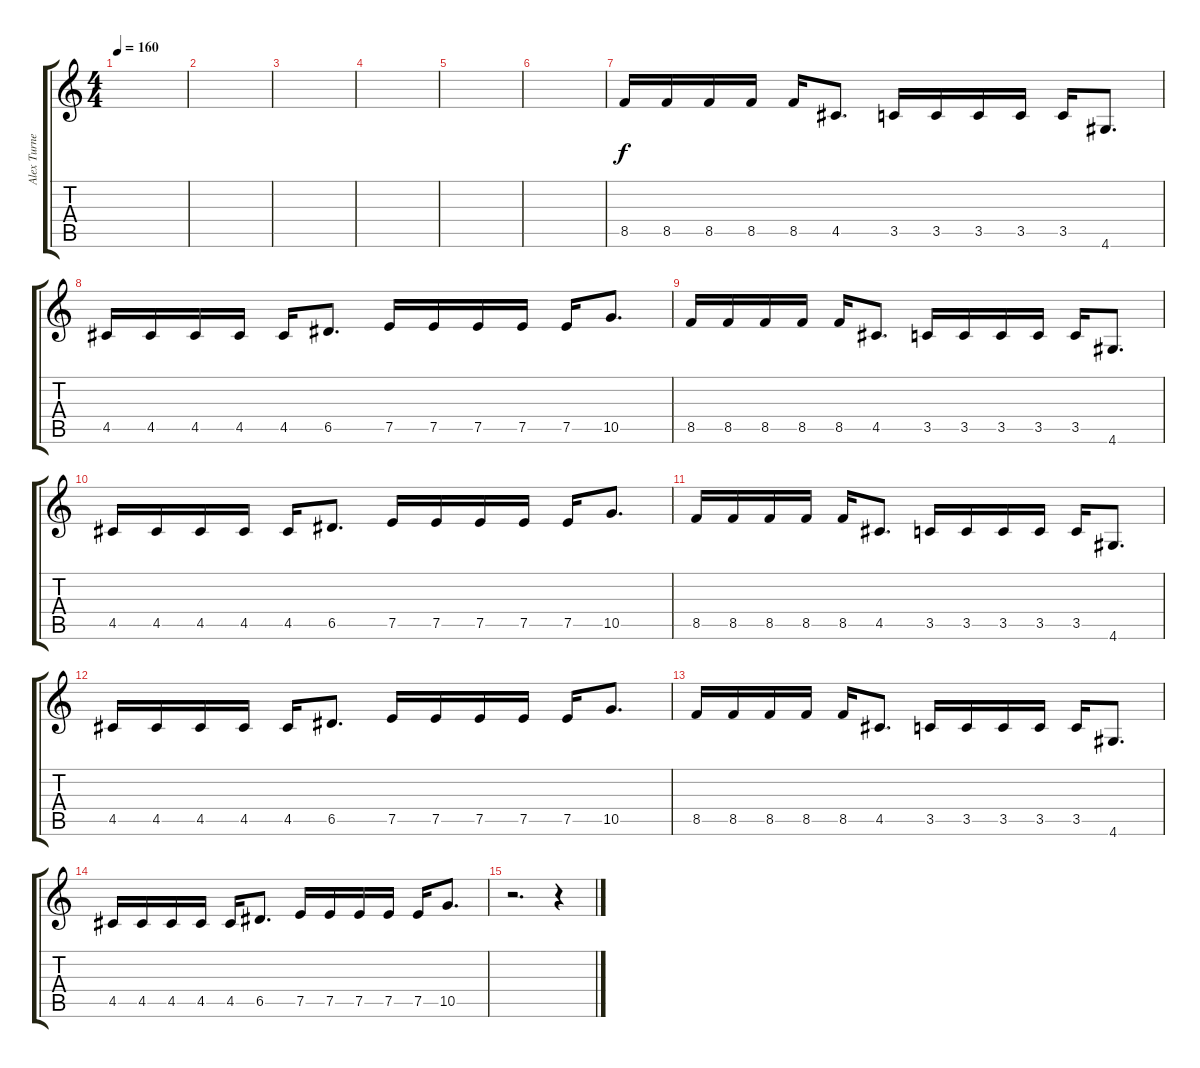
\track ("Alex Turner" "Alex Turne") {instrument distortionguitar}
\staff {score tabs}
\tuning (E4 B3 G3 D3 A2 E2) {hide}
\ts (4 4)
\tempo 160
\clef g2
\ks c
|
|
|
|
|
|
8.5.16{volume 11} 8.5.16 8.5.16 8.5.16 8.5.16 4.5.8{d} 3.5.16 3.5.16 3.5.16 3.5.16 3.5.16 4.6.8{d} |
4.5.16 4.5.16 4.5.16 4.5.16 4.5.16 6.5.8{d} 7.5.16 7.5.16 7.5.16 7.5.16 7.5.16 10.5.8{d} |
8.5.16 8.5.16 8.5.16 8.5.16 8.5.16 4.5.8{d} 3.5.16 3.5.16 3.5.16 3.5.16 3.5.16 4.6.8{d} |
4.5.16 4.5.16 4.5.16 4.5.16 4.5.16 6.5.8{d} 7.5.16 7.5.16 7.5.16 7.5.16 7.5.16 10.5.8{d} |
8.5.16 8.5.16 8.5.16 8.5.16 8.5.16 4.5.8{d} 3.5.16 3.5.16 3.5.16 3.5.16 3.5.16 4.6.8{d} |
4.5.16 4.5.16 4.5.16 4.5.16 4.5.16 6.5.8{d} 7.5.16 7.5.16 7.5.16 7.5.16 7.5.16 10.5.8{d} |
8.5.16 8.5.16 8.5.16 8.5.16 8.5.16 4.5.8{d} 3.5.16 3.5.16 3.5.16 3.5.16 3.5.16 4.6.8{d} |
4.5.16 4.5.16 4.5.16 4.5.16 4.5.16 6.5.8{d} 7.5.16 7.5.16 7.5.16 7.5.16 7.5.16 10.5.8{d} |
r.2{d} r.4
